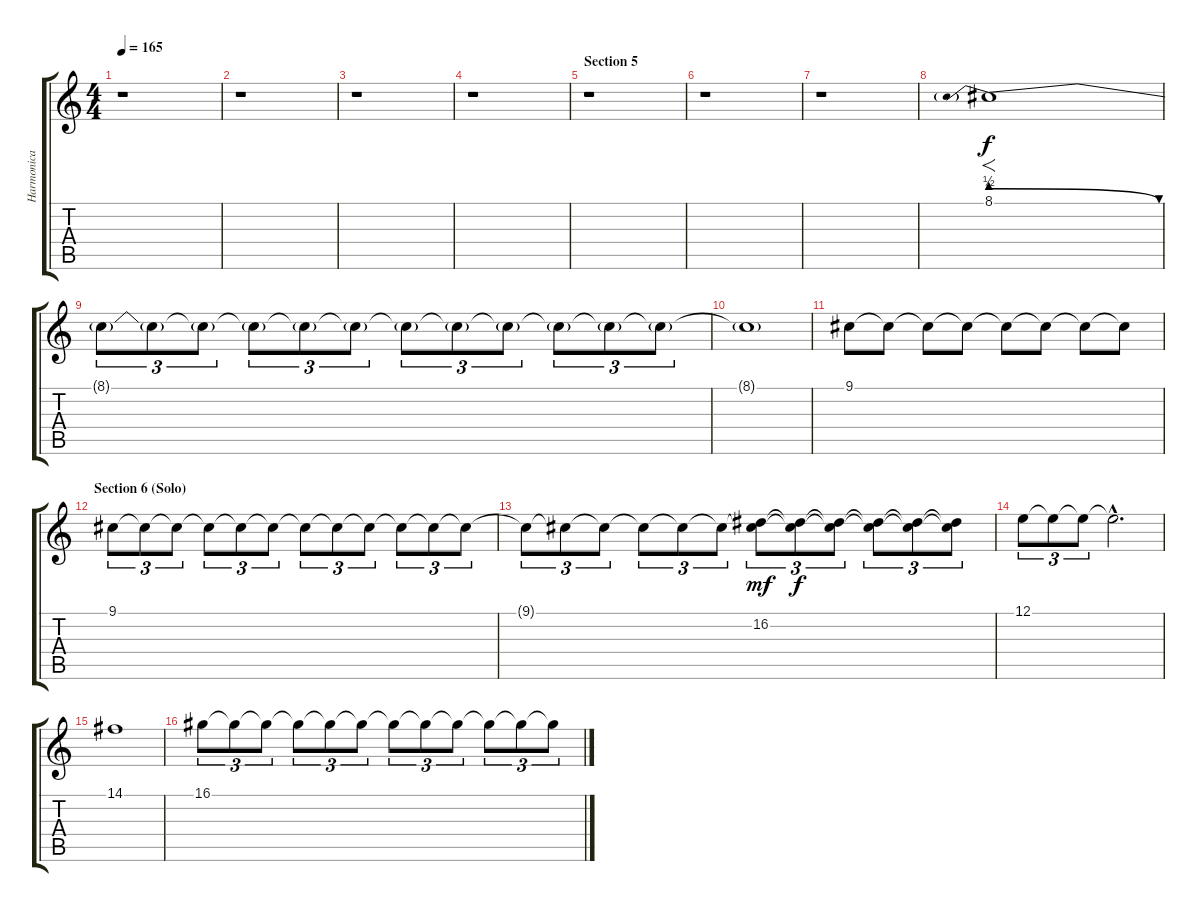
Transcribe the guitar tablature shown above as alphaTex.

\track ("Harmonica" "Harmonica") {instrument harmonica}
\staff {score tabs}
\tuning (E4 B3 G3 D3 A2 E2) {hide}
\ts (4 4)
\tempo 165
\clef g2
\ks c
r.1{dy f} |
r.1 |
r.1 |
r.1 |
\section ("" "Section 5")
r.1 |
r.1 |
r.1 |
8.1{be (prebendrelease 0 2 60 0)}.1{f} |
8.1{t}.8{tu (3 2) volume 11} 8.1{t}.8{tu (3 2) volume 8} 8.1{t}.8{tu (3 2) volume 11} 8.1{t}.8{tu (3 2) volume 8} 8.1{t}.8{tu (3 2) volume 11} 8.1{t}.8{tu (3 2) volume 8} 8.1{t}.8{tu (3 2) volume 11} 8.1{t}.8{tu (3 2) volume 8} 8.1{t}.8{tu (3 2) volume 11} 8.1{t}.8{tu (3 2) volume 8} 8.1{t}.8{tu (3 2) volume 11} 8.1{t}.8{tu (3 2) volume 8} |
8.1{t}.1{volume 4} |
9.1.8{volume 9} 9.1{t}.8 9.1{t}.8{volume 11} 9.1{t}.8{volume 8} 9.1{t}.8{volume 11} 9.1{t}.8{volume 9} 9.1{t}.8{volume 11} 9.1{t}.8{volume 7} |
\section ("" "Section 6 (Solo)")
9.1.8{tu (3 2) volume 11} 9.1{t}.8{tu (3 2) volume 8} 9.1{t}.8{tu (3 2) volume 11} 9.1{t}.8{tu (3 2) volume 8} 9.1{t}.8{tu (3 2) volume 11} 9.1{t}.8{tu (3 2) volume 8} 9.1{t}.8{tu (3 2) volume 11} 9.1{t}.8{tu (3 2) volume 8} 9.1{t}.8{tu (3 2) volume 11} 9.1{t}.8{tu (3 2) volume 8} 9.1{t}.8{tu (3 2) volume 11} 9.1{t}.8{tu (3 2) volume 8} |
9.1{t}.8{tu (3 2) volume 11} 9.1{t}.8{tu (3 2) volume 8} 9.1{t}.8{tu (3 2) volume 11} 9.1{t}.8{tu (3 2) volume 8} 9.1{t}.8{tu (3 2) volume 11} 9.1{t}.8{tu (3 2) volume 8} (9.1{t} 16.2).8{tu (3 2) dy mf volume 11} (9.1{t} 16.2{t}).8{tu (3 2) dy f volume 8} (9.1{t} 16.2{t}).8{tu (3 2) volume 8} (9.1{t} 16.2{t}).8{tu (3 2)} (9.1{t} 16.2{t}).8{tu (3 2)} (9.1{t} 16.2{t}).8{tu (3 2)} |
12.1.8{tu (3 2) volume 11} 12.1{t}.8{tu (3 2) volume 8} 12.1{t}.8{tu (3 2) volume 11} 12.1{hac t}.2{d} |
14.1.1 |
16.1.8{tu (3 2) volume 11} 16.1{t}.8{tu (3 2) volume 8} 16.1{t}.8{tu (3 2) volume 11} 16.1{t}.8{tu (3 2) volume 8} 16.1{t}.8{tu (3 2) volume 11} 16.1{t}.8{tu (3 2) volume 8} 16.1{t}.8{tu (3 2) volume 11} 16.1{t}.8{tu (3 2) volume 8} 16.1{t}.8{tu (3 2) volume 11} 16.1{t}.8{tu (3 2) volume 8} 16.1{t}.8{tu (3 2) volume 11} 16.1{t}.8{tu (3 2) volume 8}
